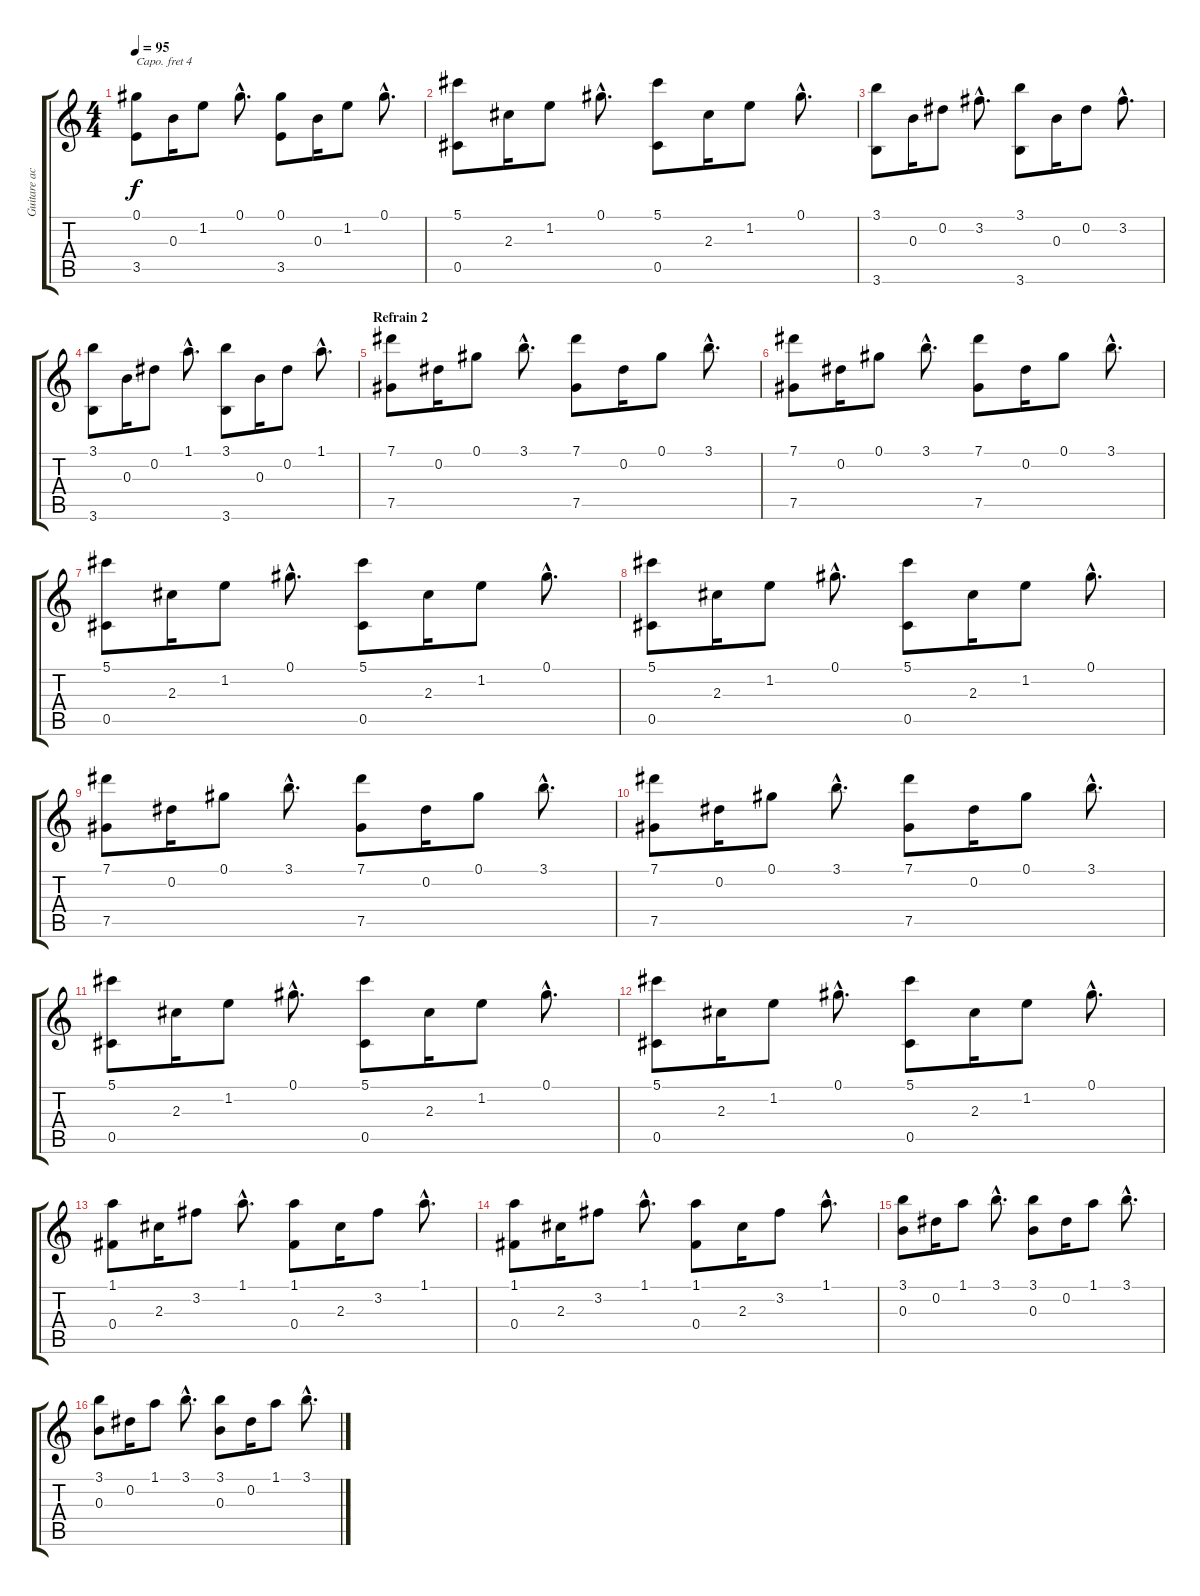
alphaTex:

\track ("Guitare acoustique1" "Guitare ac") {instrument acousticguitarsteel}
\staff {score tabs}
\capo 4
\tuning (E4 B3 G3 D3 A2 E2) {hide}
\ts (4 4)
\tempo 95
\clef g2
\ks c
(0.1 3.5).8{dy f} 0.3.16 1.2.8 0.1{hac}.8{d} (0.1 3.5).8 0.3.16 1.2.8 0.1{hac}.8{d} |
(5.1 0.5).8 2.3.16 1.2.8 0.1{hac}.8{d} (5.1 0.5).8 2.3.16 1.2.8 0.1{hac}.8{d} |
(3.1 3.6).8 0.3.16 0.2.8 3.2{hac}.8{d} (3.1 3.6).8 0.3.16 0.2.8 3.2{hac}.8{d} |
(3.1 3.6).8 0.3.16 0.2.8 1.1{hac}.8{d} (3.1 3.6).8 0.3.16 0.2.8 1.1{hac}.8{d} |
\section ("" "Refrain 2")
(7.1 7.5).8 0.2.16 0.1.8 3.1{hac}.8{d} (7.1 7.5).8 0.2.16 0.1.8 3.1{hac}.8{d} |
(7.1 7.5).8 0.2.16 0.1.8 3.1{hac}.8{d} (7.1 7.5).8 0.2.16 0.1.8 3.1{hac}.8{d} |
(5.1 0.5).8 2.3.16 1.2.8 0.1{hac}.8{d} (5.1 0.5).8 2.3.16 1.2.8 0.1{hac}.8{d} |
(5.1 0.5).8 2.3.16 1.2.8 0.1{hac}.8{d} (5.1 0.5).8 2.3.16 1.2.8 0.1{hac}.8{d} |
(7.1 7.5).8 0.2.16 0.1.8 3.1{hac}.8{d} (7.1 7.5).8 0.2.16 0.1.8 3.1{hac}.8{d} |
(7.1 7.5).8 0.2.16 0.1.8 3.1{hac}.8{d} (7.1 7.5).8 0.2.16 0.1.8 3.1{hac}.8{d} |
(5.1 0.5).8 2.3.16 1.2.8 0.1{hac}.8{d} (5.1 0.5).8 2.3.16 1.2.8 0.1{hac}.8{d} |
(5.1 0.5).8 2.3.16 1.2.8 0.1{hac}.8{d} (5.1 0.5).8 2.3.16 1.2.8 0.1{hac}.8{d} |
(1.1 0.4).8 2.3.16 3.2.8 1.1{hac}.8{d} (1.1 0.4).8 2.3.16 3.2.8 1.1{hac}.8{d} |
(1.1 0.4).8 2.3.16 3.2.8 1.1{hac}.8{d} (1.1 0.4).8 2.3.16 3.2.8 1.1{hac}.8{d} |
(3.1 0.3).8 0.2.16 1.1.8 3.1{hac}.8{d} (3.1 0.3).8 0.2.16 1.1.8 3.1{hac}.8{d} |
(3.1 0.3).8 0.2.16 1.1.8 3.1{hac}.8{d} (3.1 0.3).8 0.2.16 1.1.8 3.1{hac}.8{d}
